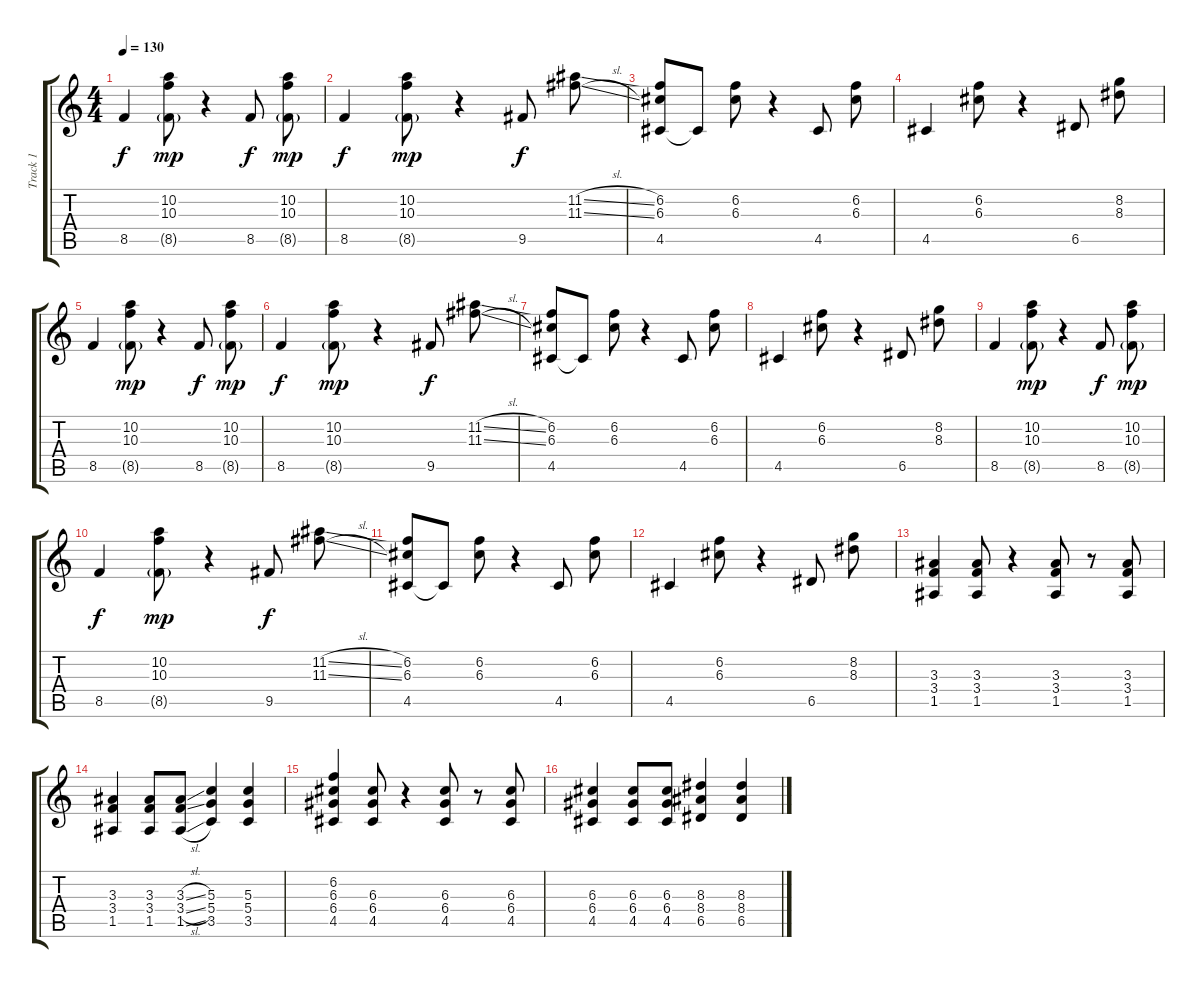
\track ("Track 1" "Track 1") {instrument distortionguitar}
\staff {score tabs}
\tuning (E4 B3 G3 D3 A2 D2) {hide}
\ts (4 4)
\tempo 130
\clef g2
\ks c
8.5.4{dy f} (10.2 10.3 8.5{g}).8{dy mp} r.4 8.5.8{dy f} (10.2 10.3 8.5{g}).8{dy mp} |
8.5.4{dy f} (10.2 10.3 8.5{g}).8{dy mp} r.4 9.5.8{dy f} (11.2{sl} 11.3{sl}).8 |
(6.2 6.3 4.5).8 4.5{t}.8 (6.2 6.3).8 r.4 4.5.8 (6.2 6.3).8 |
4.5.4 (6.2 6.3).8 r.4 6.5.8 (8.2 8.3).8 |
8.5.4 (10.2 10.3 8.5{g}).8{dy mp} r.4 8.5.8{dy f} (10.2 10.3 8.5{g}).8{dy mp} |
8.5.4{dy f} (10.2 10.3 8.5{g}).8{dy mp} r.4 9.5.8{dy f} (11.2{sl} 11.3{sl}).8 |
(6.2 6.3 4.5).8 4.5{t}.8 (6.2 6.3).8 r.4 4.5.8 (6.2 6.3).8 |
4.5.4 (6.2 6.3).8 r.4 6.5.8 (8.2 8.3).8 |
8.5.4 (10.2 10.3 8.5{g}).8{dy mp} r.4 8.5.8{dy f} (10.2 10.3 8.5{g}).8{dy mp} |
8.5.4{dy f} (10.2 10.3 8.5{g}).8{dy mp} r.4 9.5.8{dy f} (11.2{sl} 11.3{sl}).8 |
(6.2 6.3 4.5).8 4.5{t}.8 (6.2 6.3).8 r.4 4.5.8 (6.2 6.3).8 |
4.5.4 (6.2 6.3).8 r.4 6.5.8 (8.2 8.3).8 |
(3.3 3.4 1.5).4 (3.3 3.4 1.5).8 r.4 (3.3 3.4 1.5).8 r.8 (3.3 3.4 1.5).8 |
(3.3 3.4 1.5).4 (3.3 3.4 1.5).8 (3.3{sl} 3.4{sl} 1.5{sl}).8 (5.3 5.4 3.5).4 (5.3 5.4 3.5).4 |
(6.2 6.3 6.4 4.5).4 (6.3 6.4 4.5).8 r.4 (6.3 6.4 4.5).8 r.8 (6.3 6.4 4.5).8 |
(6.3 6.4 4.5).4 (6.3 6.4 4.5).8 (6.3 6.4 4.5).8 (8.3 8.4 6.5).4 (8.3 8.4 6.5).4
